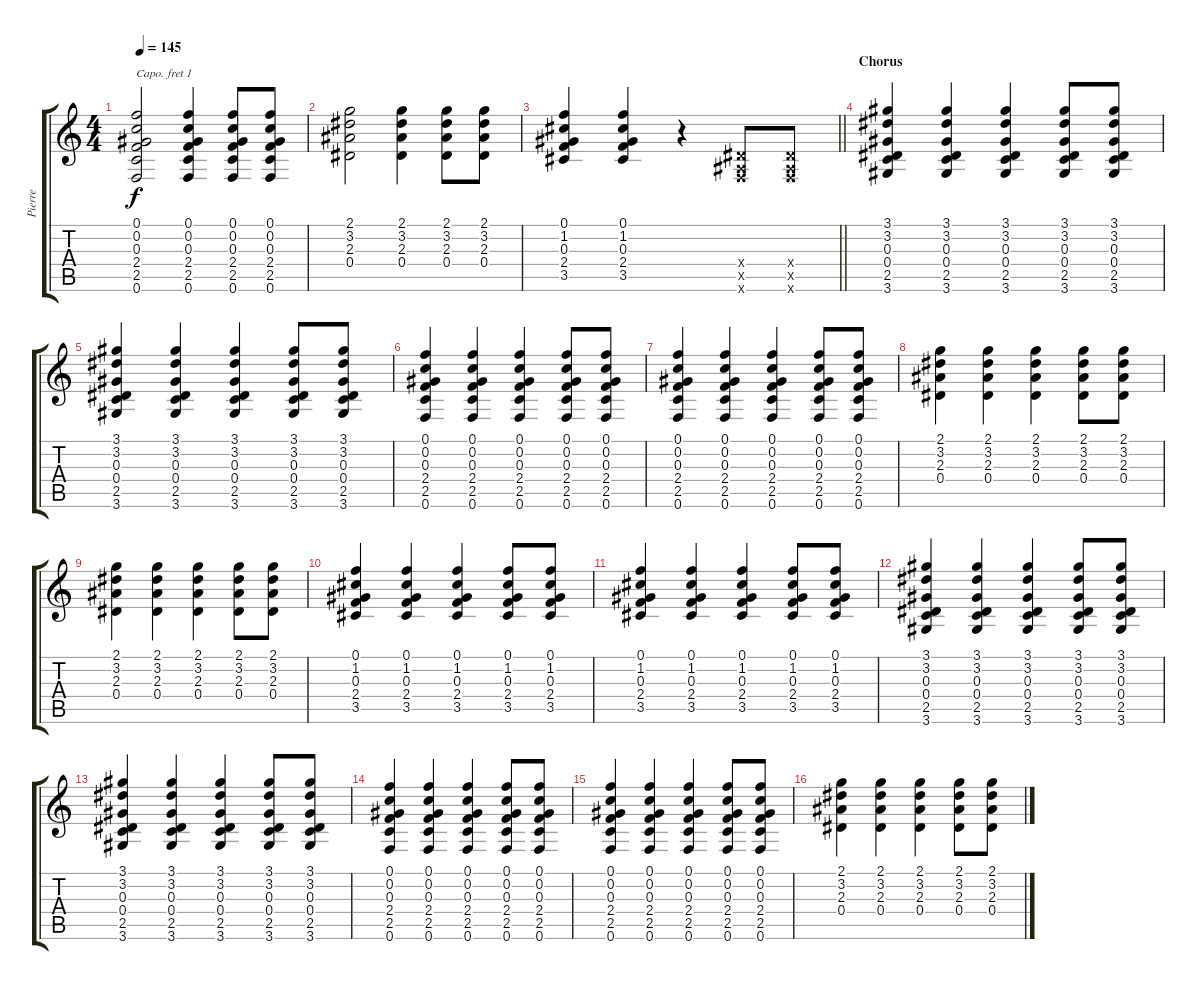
\track ("Pierre" "Pierre") {instrument acousticguitarsteel}
\staff {score tabs}
\capo 1
\tuning (E4 B3 G3 D3 A2 E2) {hide}
\ts (4 4)
\tempo 145
\clef g2
\ks c
(0.1 0.2 0.3 2.4 2.5 0.6).2{dy f} (0.1 0.2 0.3 2.4 2.5 0.6).4 (0.1 0.2 0.3 2.4 2.5 0.6).8 (0.1 0.2 0.3 2.4 2.5 0.6).8 |
(2.1 3.2 2.3 0.4).2 (2.1 3.2 2.3 0.4).4 (2.1 3.2 2.3 0.4).8 (2.1 3.2 2.3 0.4).8 |
\barLineRight lightlight
(0.1 1.2 0.3 2.4 3.5).4 (0.1 1.2 0.3 2.4 3.5).4 r.4 (0.4{x} 0.5{x} 0.6{x}).8 (0.4{x} 0.5{x} 0.6{x}).8 |
\section ("" "Chorus")
(3.1 3.2 0.3 0.4 2.5 3.6).4 (3.1 3.2 0.3 0.4 2.5 3.6).4 (3.1 3.2 0.3 0.4 2.5 3.6).4 (3.1 3.2 0.3 0.4 2.5 3.6).8 (3.1 3.2 0.3 0.4 2.5 3.6).8 |
(3.1 3.2 0.3 0.4 2.5 3.6).4 (3.1 3.2 0.3 0.4 2.5 3.6).4 (3.1 3.2 0.3 0.4 2.5 3.6).4 (3.1 3.2 0.3 0.4 2.5 3.6).8 (3.1 3.2 0.3 0.4 2.5 3.6).8 |
(0.1 0.2 0.3 2.4 2.5 0.6).4 (0.1 0.2 0.3 2.4 2.5 0.6).4 (0.1 0.2 0.3 2.4 2.5 0.6).4 (0.1 0.2 0.3 2.4 2.5 0.6).8 (0.1 0.2 0.3 2.4 2.5 0.6).8 |
(0.1 0.2 0.3 2.4 2.5 0.6).4 (0.1 0.2 0.3 2.4 2.5 0.6).4 (0.1 0.2 0.3 2.4 2.5 0.6).4 (0.1 0.2 0.3 2.4 2.5 0.6).8 (0.1 0.2 0.3 2.4 2.5 0.6).8 |
(2.1 3.2 2.3 0.4).4 (2.1 3.2 2.3 0.4).4 (2.1 3.2 2.3 0.4).4 (2.1 3.2 2.3 0.4).8 (2.1 3.2 2.3 0.4).8 |
(2.1 3.2 2.3 0.4).4 (2.1 3.2 2.3 0.4).4 (2.1 3.2 2.3 0.4).4 (2.1 3.2 2.3 0.4).8 (2.1 3.2 2.3 0.4).8 |
(0.1 1.2 0.3 2.4 3.5).4 (0.1 1.2 0.3 2.4 3.5).4 (0.1 1.2 0.3 2.4 3.5).4 (0.1 1.2 0.3 2.4 3.5).8 (0.1 1.2 0.3 2.4 3.5).8 |
(0.1 1.2 0.3 2.4 3.5).4 (0.1 1.2 0.3 2.4 3.5).4 (0.1 1.2 0.3 2.4 3.5).4 (0.1 1.2 0.3 2.4 3.5).8 (0.1 1.2 0.3 2.4 3.5).8 |
(3.1 3.2 0.3 0.4 2.5 3.6).4 (3.1 3.2 0.3 0.4 2.5 3.6).4 (3.1 3.2 0.3 0.4 2.5 3.6).4 (3.1 3.2 0.3 0.4 2.5 3.6).8 (3.1 3.2 0.3 0.4 2.5 3.6).8 |
(3.1 3.2 0.3 0.4 2.5 3.6).4 (3.1 3.2 0.3 0.4 2.5 3.6).4 (3.1 3.2 0.3 0.4 2.5 3.6).4 (3.1 3.2 0.3 0.4 2.5 3.6).8 (3.1 3.2 0.3 0.4 2.5 3.6).8 |
(0.1 0.2 0.3 2.4 2.5 0.6).4 (0.1 0.2 0.3 2.4 2.5 0.6).4 (0.1 0.2 0.3 2.4 2.5 0.6).4 (0.1 0.2 0.3 2.4 2.5 0.6).8 (0.1 0.2 0.3 2.4 2.5 0.6).8 |
(0.1 0.2 0.3 2.4 2.5 0.6).4 (0.1 0.2 0.3 2.4 2.5 0.6).4 (0.1 0.2 0.3 2.4 2.5 0.6).4 (0.1 0.2 0.3 2.4 2.5 0.6).8 (0.1 0.2 0.3 2.4 2.5 0.6).8 |
(2.1 3.2 2.3 0.4).4 (2.1 3.2 2.3 0.4).4 (2.1 3.2 2.3 0.4).4 (2.1 3.2 2.3 0.4).8 (2.1 3.2 2.3 0.4).8
